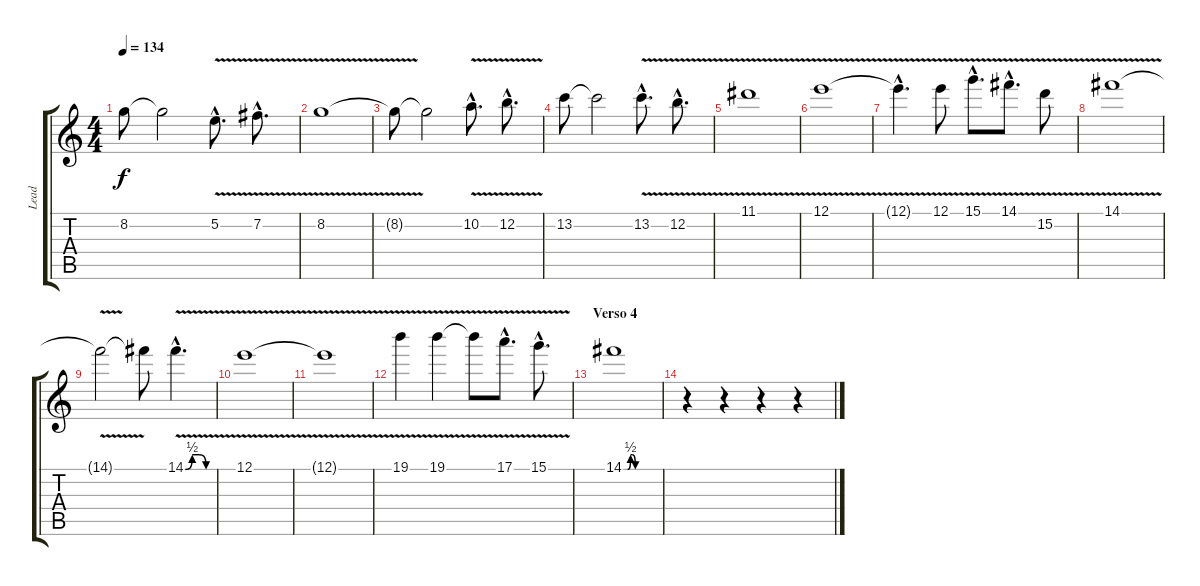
\track ("Lead" "Lead") {instrument distortionguitar}
\staff {score tabs}
\tuning (E4 B3 G3 D3 A2 E2) {hide}
\ts (4 4)
\tempo 134
\clef g2
\ks c
8.2{t}.8{dy f} 8.2{t}.2 5.2{v hac}.8{d} 7.2{v hac}.8{d} |
8.2{v}.1 |
8.2{t}.8 8.2{t}.2 10.2{v hac}.8{d} 12.2{v hac}.8{d} |
13.2.8 13.2{t}.2 13.2{v hac}.8{d} 12.2{v hac}.8{d} |
11.1{v}.1 |
12.1{v}.1 |
12.1{hac t}.4{d} 12.1{v}.8 15.1{v hac}.8{d} 14.1{v hac}.8{d} 15.2{v}.8 |
14.1{v}.1 |
14.1{t}.2 14.1{t}.8 14.1{be (custom 0 0 15 2 30 2 45 0 60 0) v hac}.4{d} |
12.1{v}.1 |
12.1{t}.1 |
19.1{v}.4 19.1{v}.4 19.1{t}.8 17.1{v hac}.8{d} 15.1{v hac}.8{d} |
\section ("" "Verso 4")
14.1{be (custom 0 0 7 0 12 2 15 2 20 0 24 0 30 0 45 0 60 0)}.1 |
r.4{volume 13} r.4 r.4 r.4
